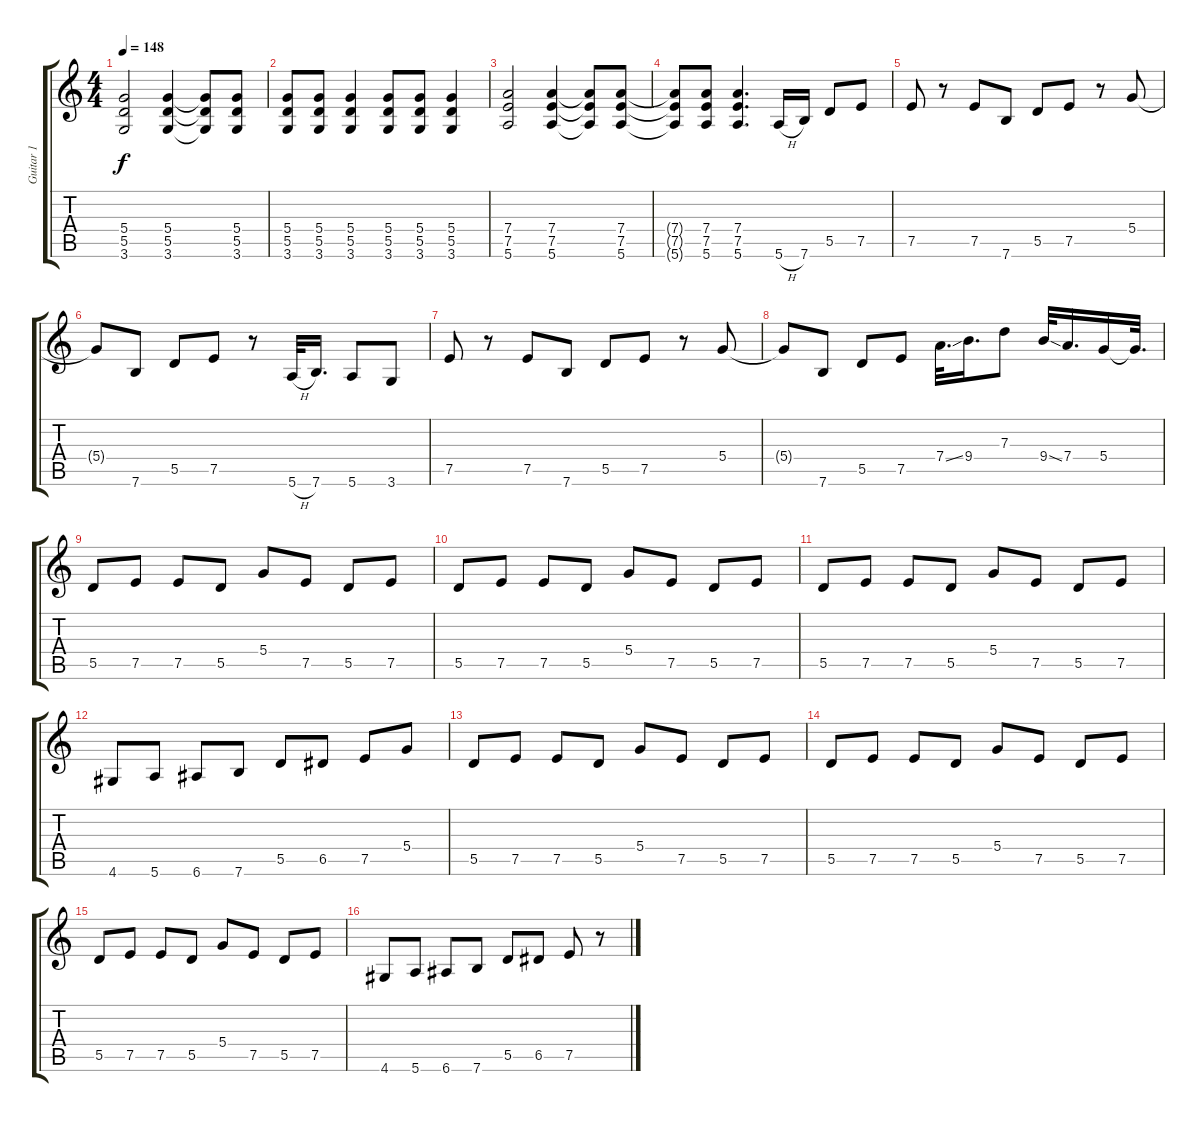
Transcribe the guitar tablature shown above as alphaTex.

\track ("Guitar 1" "Guitar 1") {instrument overdrivenguitar}
\staff {score tabs}
\tuning (E4 B3 G3 D3 A2 E2) {hide}
\ts (4 4)
\tempo 148
\clef g2
\ks c
(5.4 5.5 3.6).2{dy f} (5.4 5.5 3.6).4 (5.4{t} 5.5{t} 3.6{t}).8 (5.4 5.5 3.6).8 |
(5.4 5.5 3.6).8 (5.4 5.5 3.6).8 (5.4 5.5 3.6).4 (5.4 5.5 3.6).8 (5.4 5.5 3.6).8 (5.4 5.5 3.6).4 |
(7.4 7.5 5.6).2 (7.4 7.5 5.6).4 (7.4{t} 7.5{t} 5.6{t}).8 (7.4 7.5 5.6).8 |
(7.4{t} 7.5{t} 5.6{t}).8 (7.4 7.5 5.6).8 (7.4 7.5 5.6).4{d} 5.6{h}.16 7.6.16 5.5.8 7.5.8 |
7.5.8 r.8 7.5.8 7.6.8 5.5.8 7.5.8 r.8 5.4.8 |
5.4{t}.8 7.6.8 5.5.8 7.5.8 r.8 5.6{h}.32 7.6.16{d} 5.6.8 3.6.8 |
7.5.8 r.8 7.5.8 7.6.8 5.5.8 7.5.8 r.8 5.4.8 |
5.4{t}.8 7.6.8 5.5.8 7.5.8 7.4{ss}.32{d} 9.4.16{d} 7.3.8 9.4{ss}.32 7.4.16{d} 5.4.16 5.4{t}.32{d} |
5.5.8 7.5.8 7.5.8 5.5.8 5.4.8 7.5.8 5.5.8 7.5.8 |
5.5.8 7.5.8 7.5.8 5.5.8 5.4.8 7.5.8 5.5.8 7.5.8 |
5.5.8 7.5.8 7.5.8 5.5.8 5.4.8 7.5.8 5.5.8 7.5.8 |
4.6.8 5.6.8 6.6.8 7.6.8 5.5.8 6.5.8 7.5.8 5.4.8 |
5.5.8 7.5.8 7.5.8 5.5.8 5.4.8 7.5.8 5.5.8 7.5.8 |
5.5.8 7.5.8 7.5.8 5.5.8 5.4.8 7.5.8 5.5.8 7.5.8 |
5.5.8 7.5.8 7.5.8 5.5.8 5.4.8 7.5.8 5.5.8 7.5.8 |
4.6.8 5.6.8 6.6.8 7.6.8 5.5.8 6.5.8 7.5.8 r.8
